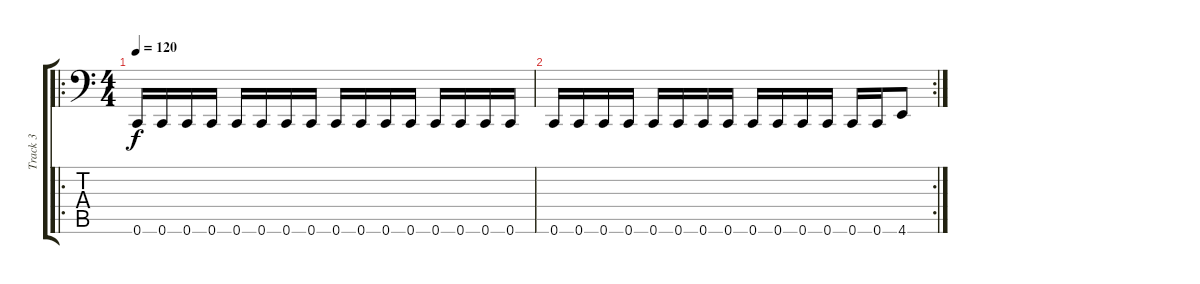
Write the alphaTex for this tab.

\track ("Track 3" "Track 3") {instrument electricbasspick}
\staff {score tabs}
\tuning (D3 A2 F2 C2 G1 C1) {hide}
\ro
\ts (4 4)
\tempo 120
\clef f4
\ks c
0.6.16{dy f instrument electricbasspick} 0.6.16 0.6.16 0.6.16 0.6.16 0.6.16 0.6.16 0.6.16 0.6.16 0.6.16 0.6.16 0.6.16 0.6.16 0.6.16 0.6.16 0.6.16 |
\rc 2
0.6.16 0.6.16 0.6.16 0.6.16 0.6.16 0.6.16 0.6.16 0.6.16 0.6.16 0.6.16 0.6.16 0.6.16 0.6.16 0.6.16 4.6.8
